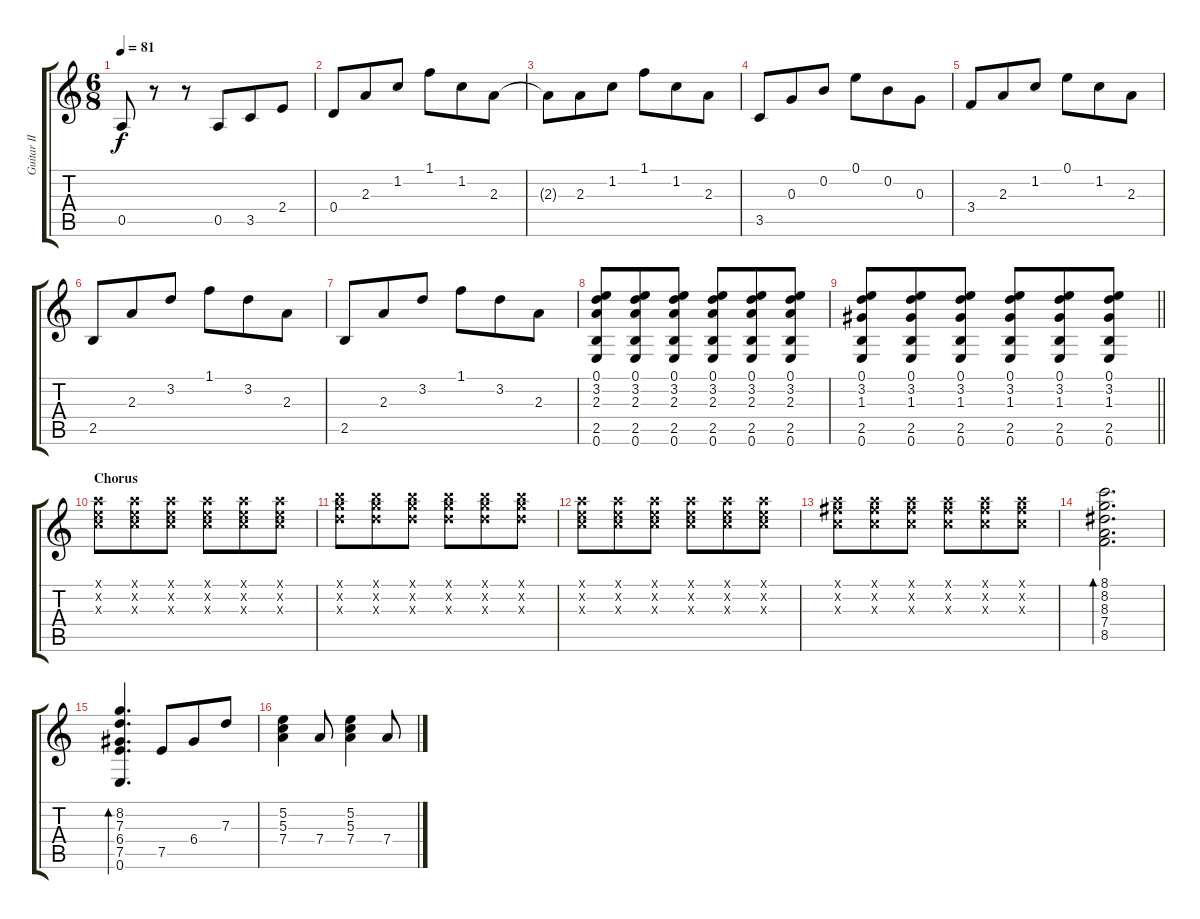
\track ("Guitar II" "Guitar II") {instrument electricguitarclean}
\staff {score tabs}
\tuning (E4 B3 G3 D3 A2 E2) {hide}
\ts (6 8)
\tempo 81
\clef g2
\ks c
0.5.8{dy f} r.8 r.8 0.5.8 3.5.8 2.4.8 |
0.4.8 2.3.8 1.2.8 1.1.8 1.2.8 2.3.8 |
2.3{t}.8 2.3.8 1.2.8 1.1.8 1.2.8 2.3.8 |
3.5.8 0.3.8 0.2.8 0.1.8 0.2.8 0.3.8 |
3.4.8 2.3.8 1.2.8 0.1.8 1.2.8 2.3.8 |
2.5.8 2.3.8 3.2.8 1.1.8 3.2.8 2.3.8 |
2.5.8 2.3.8 3.2.8 1.1.8 3.2.8 2.3.8 |
(0.1 3.2 2.3 2.5 0.6).8 (0.1 3.2 2.3 2.5 0.6).8 (0.1 3.2 2.3 2.5 0.6).8 (0.1 3.2 2.3 2.5 0.6).8 (0.1 3.2 2.3 2.5 0.6).8 (0.1 3.2 2.3 2.5 0.6).8 |
\barLineRight lightlight
(0.1 3.2 1.3 2.5 0.6).8 (0.1 3.2 1.3 2.5 0.6).8 (0.1 3.2 1.3 2.5 0.6).8 (0.1 3.2 1.3 2.5 0.6).8 (0.1 3.2 1.3 2.5 0.6).8 (0.1 3.2 1.3 2.5 0.6).8 |
\section ("" "Chorus")
(5.1{x} 5.2{x} 5.3{x}).8 (5.1{x} 5.2{x} 5.3{x}).8 (5.1{x} 5.2{x} 5.3{x}).8 (5.1{x} 5.2{x} 5.3{x}).8 (5.1{x} 5.2{x} 5.3{x}).8 (5.1{x} 5.2{x} 5.3{x}).8 |
(7.1{x} 8.2{x} 7.3{x}).8 (7.1{x} 8.2{x} 7.3{x}).8 (7.1{x} 8.2{x} 7.3{x}).8 (7.1{x} 8.2{x} 7.3{x}).8 (7.1{x} 8.2{x} 7.3{x}).8 (7.1{x} 8.2{x} 7.3{x}).8 |
(5.1{x} 5.2{x} 5.3{x}).8 (5.1{x} 5.2{x} 5.3{x}).8 (5.1{x} 5.2{x} 5.3{x}).8 (5.1{x} 5.2{x} 5.3{x}).8 (5.1{x} 5.2{x} 5.3{x}).8 (5.1{x} 5.2{x} 5.3{x}).8 |
(5.1{x} 7.2{x} 5.3{x}).8 (5.1{x} 7.2{x} 5.3{x}).8 (5.1{x} 7.2{x} 5.3{x}).8 (5.1{x} 7.2{x} 5.3{x}).8 (5.1{x} 7.2{x} 5.3{x}).8 (5.1{x} 7.2{x} 5.3{x}).8 |
(8.1 8.2 8.3 7.4 8.5).2{d bd 240} |
(8.2 7.3 6.4 7.5 0.6).4{d bd 240} 7.5.8 6.4.8 7.3.8 |
(5.2 5.3 7.4).4 7.4.8 (5.2 5.3 7.4).4 7.4.8
